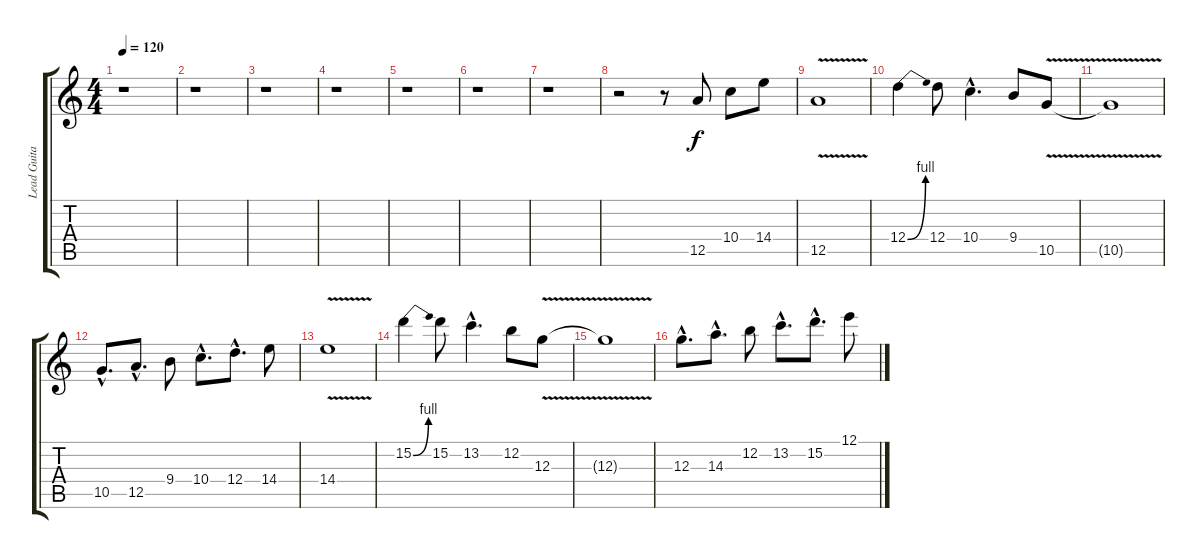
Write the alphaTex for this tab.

\track ("Lead Guitar" "Lead Guita") {instrument overdrivenguitar}
\staff {score tabs}
\tuning (E4 B3 G3 D3 A2 E2) {hide}
\ts (4 4)
\tempo 120
\clef g2
\ks c
r.1{dy f instrument overdrivenguitar} |
r.1 |
r.1 |
r.1 |
r.1 |
r.1 |
r.1 |
r.2 r.8 12.5.8 10.4.8 14.4.8 |
12.5{v}.1 |
12.4{be (bend 0 0 60 4)}.4 12.4.8 10.4{hac}.4{d} 9.4.8 10.5{v}.8 |
10.5{t}.1 |
10.5{hac}.8{d} 12.5{hac}.8{d} 9.4.8 10.4{hac}.8{d} 12.4{hac}.8{d} 14.4.8 |
14.4{v}.1 |
15.2{be (bend 0 0 60 4)}.4 15.2.8 13.2{hac}.4{d} 12.2.8 12.3{v}.8 |
12.3{t}.1 |
12.3{hac}.8{d} 14.3{hac}.8{d} 12.2.8 13.2{hac}.8{d} 15.2{hac}.8{d} 12.1.8
